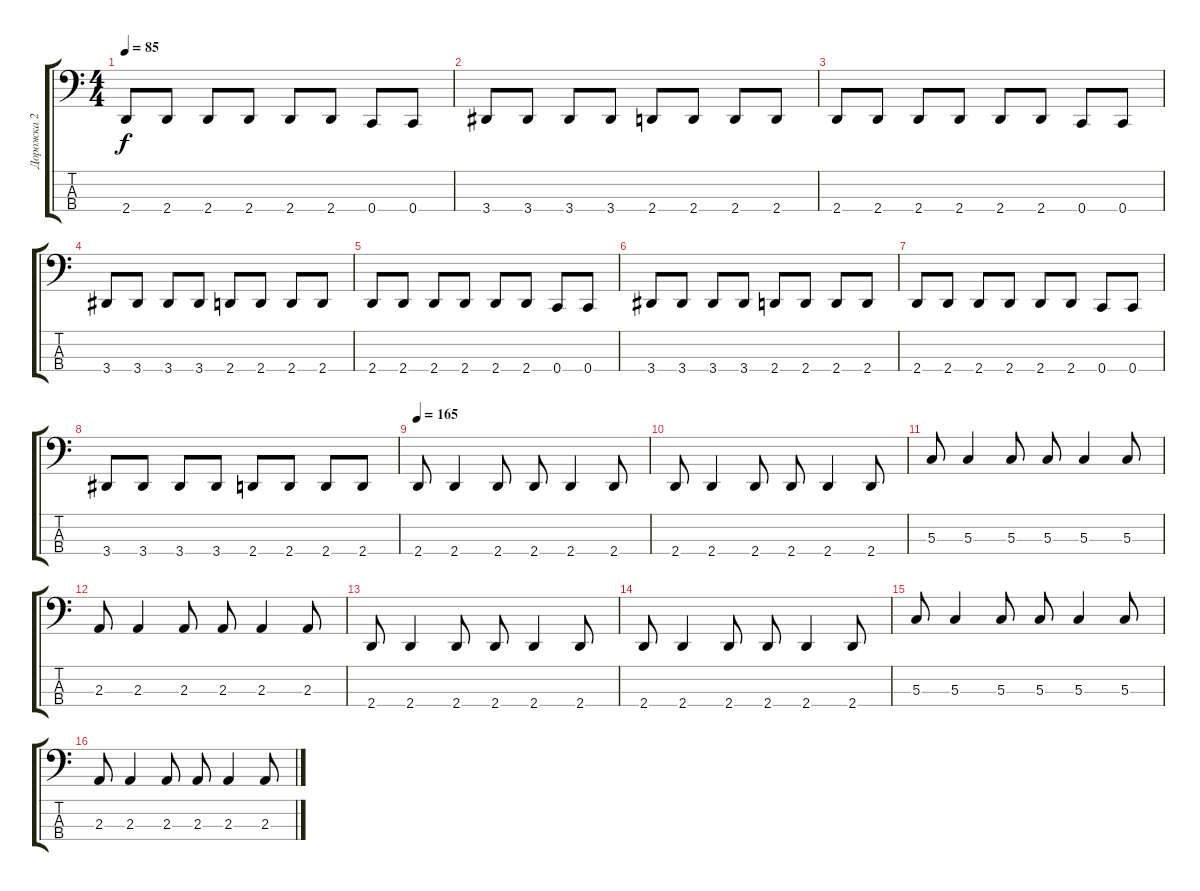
\track ("Дорожка 2" "Дорожка 2") {instrument electricbasspick}
\staff {score tabs}
\tuning (F2 C2 G1 C1) {hide}
\ts (4 4)
\tempo 85
\clef f4
\ks c
2.4.8{dy f} 2.4.8 2.4.8 2.4.8 2.4.8 2.4.8 0.4.8 0.4.8 |
3.4.8 3.4.8 3.4.8 3.4.8 2.4.8 2.4.8 2.4.8 2.4.8 |
2.4.8 2.4.8 2.4.8 2.4.8 2.4.8 2.4.8 0.4.8 0.4.8 |
3.4.8 3.4.8 3.4.8 3.4.8 2.4.8 2.4.8 2.4.8 2.4.8 |
2.4.8 2.4.8 2.4.8 2.4.8 2.4.8 2.4.8 0.4.8 0.4.8 |
3.4.8 3.4.8 3.4.8 3.4.8 2.4.8 2.4.8 2.4.8 2.4.8 |
2.4.8 2.4.8 2.4.8 2.4.8 2.4.8 2.4.8 0.4.8 0.4.8 |
3.4.8 3.4.8 3.4.8 3.4.8 2.4.8 2.4.8 2.4.8 2.4.8 |
\tempo 165
2.4.8 2.4.4 2.4.8 2.4.8 2.4.4 2.4.8 |
2.4.8 2.4.4 2.4.8 2.4.8 2.4.4 2.4.8 |
5.3.8 5.3.4 5.3.8 5.3.8 5.3.4 5.3.8 |
2.3.8 2.3.4 2.3.8 2.3.8 2.3.4 2.3.8 |
2.4.8 2.4.4 2.4.8 2.4.8 2.4.4 2.4.8 |
2.4.8 2.4.4 2.4.8 2.4.8 2.4.4 2.4.8 |
5.3.8 5.3.4 5.3.8 5.3.8 5.3.4 5.3.8 |
2.3.8 2.3.4 2.3.8 2.3.8 2.3.4 2.3.8
